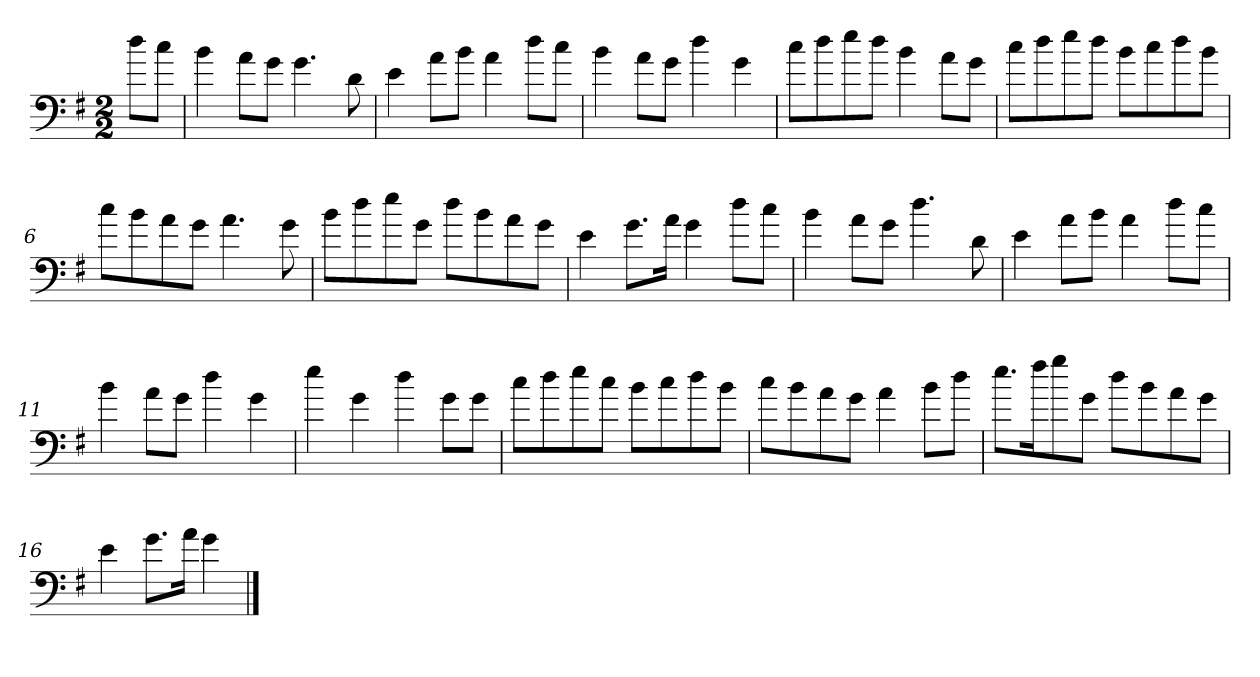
**kern
*part1
*staff1
*clefF4
*k[f#]
*G:
*M2/2
=
8dd\L
8cc\J
=1
4b
8a\L
8g\J
4.g
8d
=2
4e
8a\L
8b\J
4a
8dd\L
8cc\J
=3
4b
8a\L
8g\J
4dd
4g
=4
8cc\L
8dd\
8ee\
8dd\J
4b
8a\L
8g\J
=5
8cc\L
8dd\
8ee\
8dd\J
8b\L
8cc\
8dd\
8b\J
=6
8cc\L
8b\
8a\
8g\J
4.a
8g
=7
8b\L
8dd\
8ee\
8g\J
8dd\L
8b\
8a\
8g\J
=8
4e
8.g\L
16a\Jk
4g
8dd\L
8cc\J
=9
4b
8a\L
8g\J
4.dd
8d
=10
4e
8a\L
8b\J
4a
8dd\L
8cc\J
=11
4b
8a\L
8g\J
4dd
4g
=12
4ee
4g
4dd
8g\L
8g\J
=13
8cc\L
8dd\
8ee\
8cc\J
8b\L
8cc\
8dd\
8b\J
=14
8cc\L
8b\
8a\
8g\J
4a
8b\L
8dd\J
=15
8.ee\L
16ff#\K
8gg\
8g\J
8dd\L
8b\
8a\
8g\J
=16
4e
8.g\L
16a\Jk
4g
==
*-
